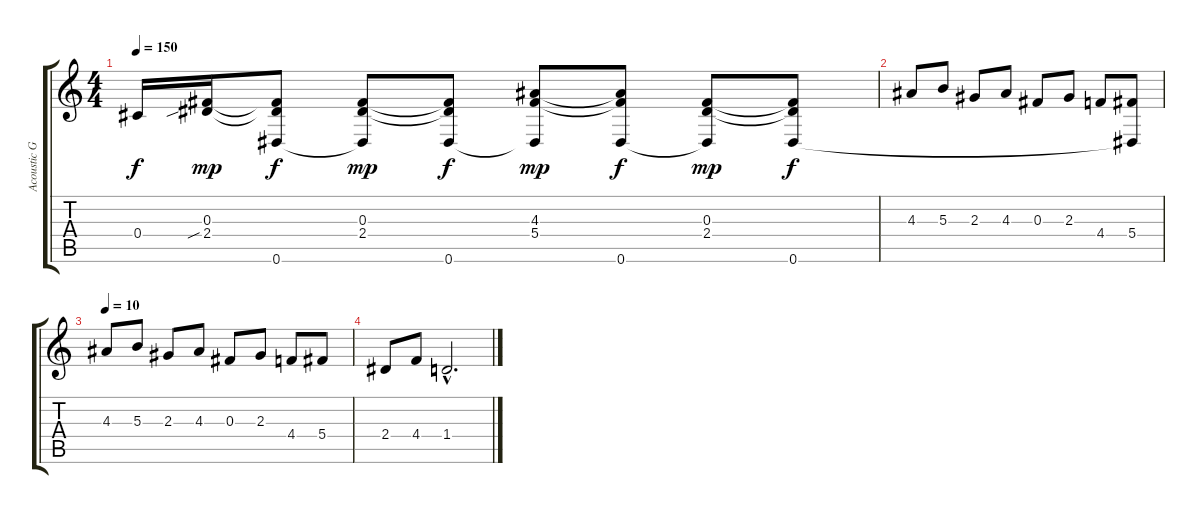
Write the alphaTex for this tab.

\track ("Acoustic Guitar" "Acoustic G") {instrument acousticguitarsteel}
\staff {score tabs}
\tuning (Eb4 Bb3 Gb3 Db3 Ab2 Eb2) {hide}
\ts (4 4)
\tempo 150
\clef g2
\ks c
0.4.16{dy f} (0.3 2.4{sib}).16{dy mp} (0.3{t} 2.4{t} 0.6).8{dy f} (0.3 2.4 0.6{t}).8{dy mp} (0.3{t} 2.4{t} 0.6).8{dy f} (4.3 5.4 0.6{t}).8{dy mp} (4.3{t} 5.4{t} 0.6).8{dy f} (0.3 2.4 0.6{t}).8{dy mp} (0.3{t} 2.4{t} 0.6).8{dy f} |
4.3.8 5.3.8 2.3.8 4.3.8 0.3.8 2.3.8 4.4.8 (5.4 0.6{t}).8 |
\tempo 10
4.3.8 5.3.8 2.3.8 4.3.8 0.3.8 2.3.8 4.4.8 5.4.8 |
2.4.8 4.4.8 1.4{hac}.2{d volume 1}
